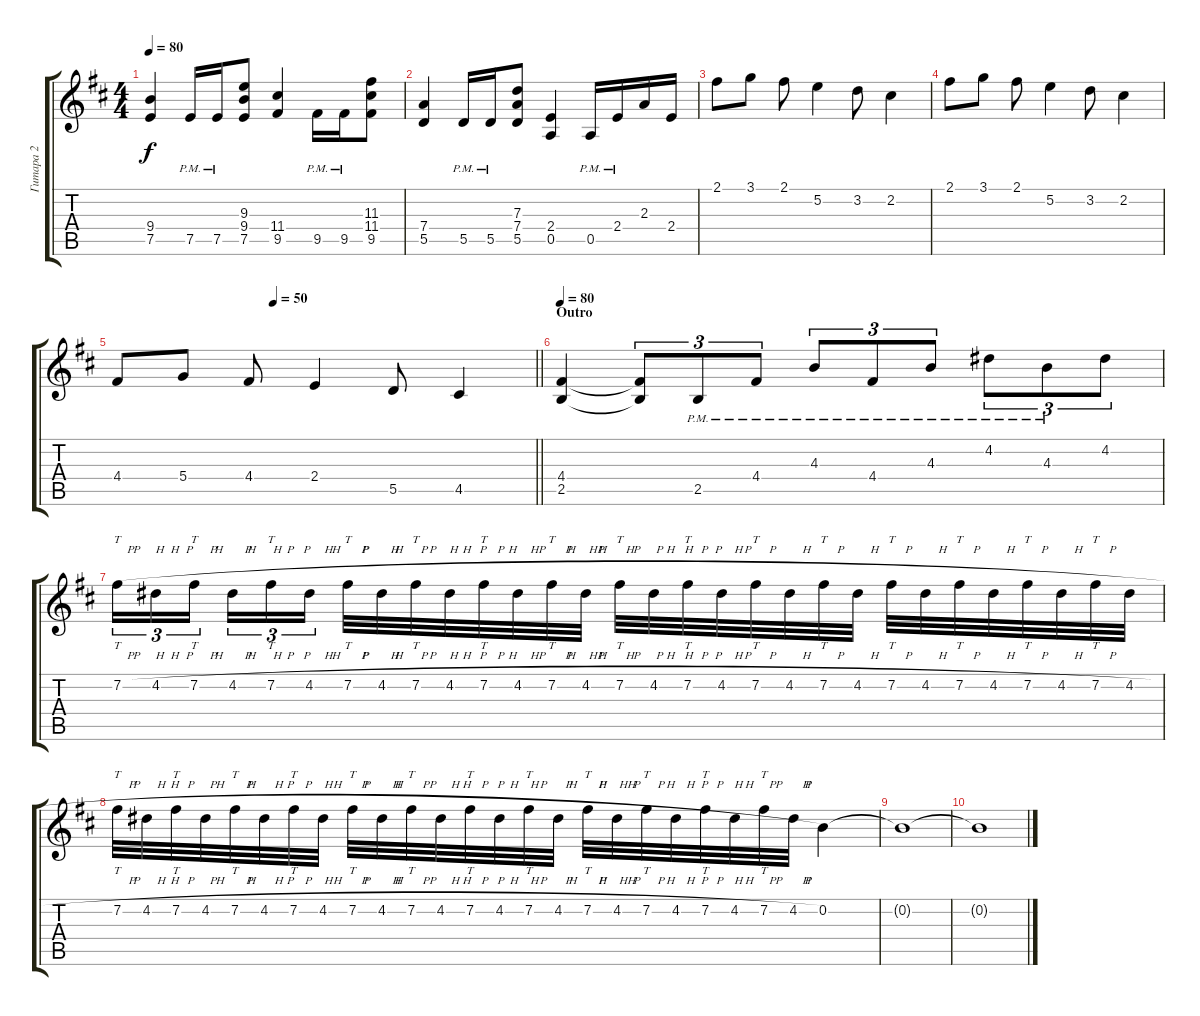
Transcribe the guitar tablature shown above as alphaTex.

\track ("Гитара 2" "Гитара 2") {instrument distortionguitar}
\staff {score tabs}
\tuning (E4 B3 G3 D3 A2 E2) {hide}
\ts (4 4)
\tempo 80
\clef g2
\ks bminor
(9.4 7.5).4{dy f} 7.5{pm}.16 7.5{pm}.16 (9.3 9.4 7.5).8 (11.4 9.5).4 9.5{pm}.16 9.5{pm}.16 (11.3 11.4 9.5).8 |
(7.4 5.5).4 5.5{pm}.16 5.5{pm}.16 (7.3 7.4 5.5).8 (2.4 0.5).4 0.5{pm}.16 2.4{pm}.16 2.3.16 2.4.16 |
2.1.8 3.1.8 2.1.8 5.2.4 3.2.8 2.2.4 |
2.1.8 3.1.8 2.1.8 5.2.4 3.2.8 2.2.4 |
\tempo (50 0.375)
\barLineRight lightlight
4.4.8 5.4.8 4.4.8 2.4.4 5.5.8 4.5.4 |
\section ("" "Outro")
\tempo 80
(4.4 2.5).4 (4.4{t} 2.5{t}).8{tu (3 2)} 2.5{pm}.8{tu (3 2)} 4.4{pm}.8{tu (3 2)} 4.3{pm}.8{tu (3 2)} 4.4{pm}.8{tu (3 2)} 4.3{pm}.8{tu (3 2)} 4.2{pm}.8{tu (3 2)} 4.3{pm}.8{tu (3 2)} 4.2.8{tu (3 2)} |
7.2{h}.16{tt tu (3 2)} 4.2{h}.16{tu (3 2)} 7.2{h}.16{tt tu (3 2) beam splitsecondary} 4.2{h}.16{tu (3 2)} 7.2{h}.16{tt tu (3 2)} 4.2{h}.16{tu (3 2)} 7.2{h}.32{tt} 4.2{h}.32 7.2{h}.32{tt} 4.2{h}.32 7.2{h}.32{tt} 4.2{h}.32 7.2{h}.32{tt} 4.2{h}.32 7.2{h}.32{tt} 4.2{h}.32 7.2{h}.32{tt} 4.2{h}.32 7.2{h}.32{tt} 4.2{h}.32 7.2{h}.32{tt} 4.2{h}.32 7.2{h}.32{tt} 4.2{h}.32 7.2{h}.32{tt} 4.2{h}.32 7.2{h}.32{tt} 4.2{h}.32 7.2{h}.32{tt} 4.2{h}.32 |
7.2{h}.32{tt} 4.2{h}.32 7.2{h}.32{tt} 4.2{h}.32 7.2{h}.32{tt} 4.2{h}.32 7.2{h}.32{tt} 4.2{h}.32 7.2{h}.32{tt} 4.2{h}.32 7.2{h}.32{tt} 4.2{h}.32 7.2{h}.32{tt} 4.2{h}.32 7.2{h}.32{tt} 4.2{h}.32 7.2{h}.32{tt} 4.2{h}.32 7.2{h}.32{tt} 4.2{h}.32 7.2{h}.32{tt} 4.2{h}.32 7.2{h}.32{tt} 4.2{h}.32 0.2.4 |
0.2{t}.1 |
0.2{t}.1{volume 0}
